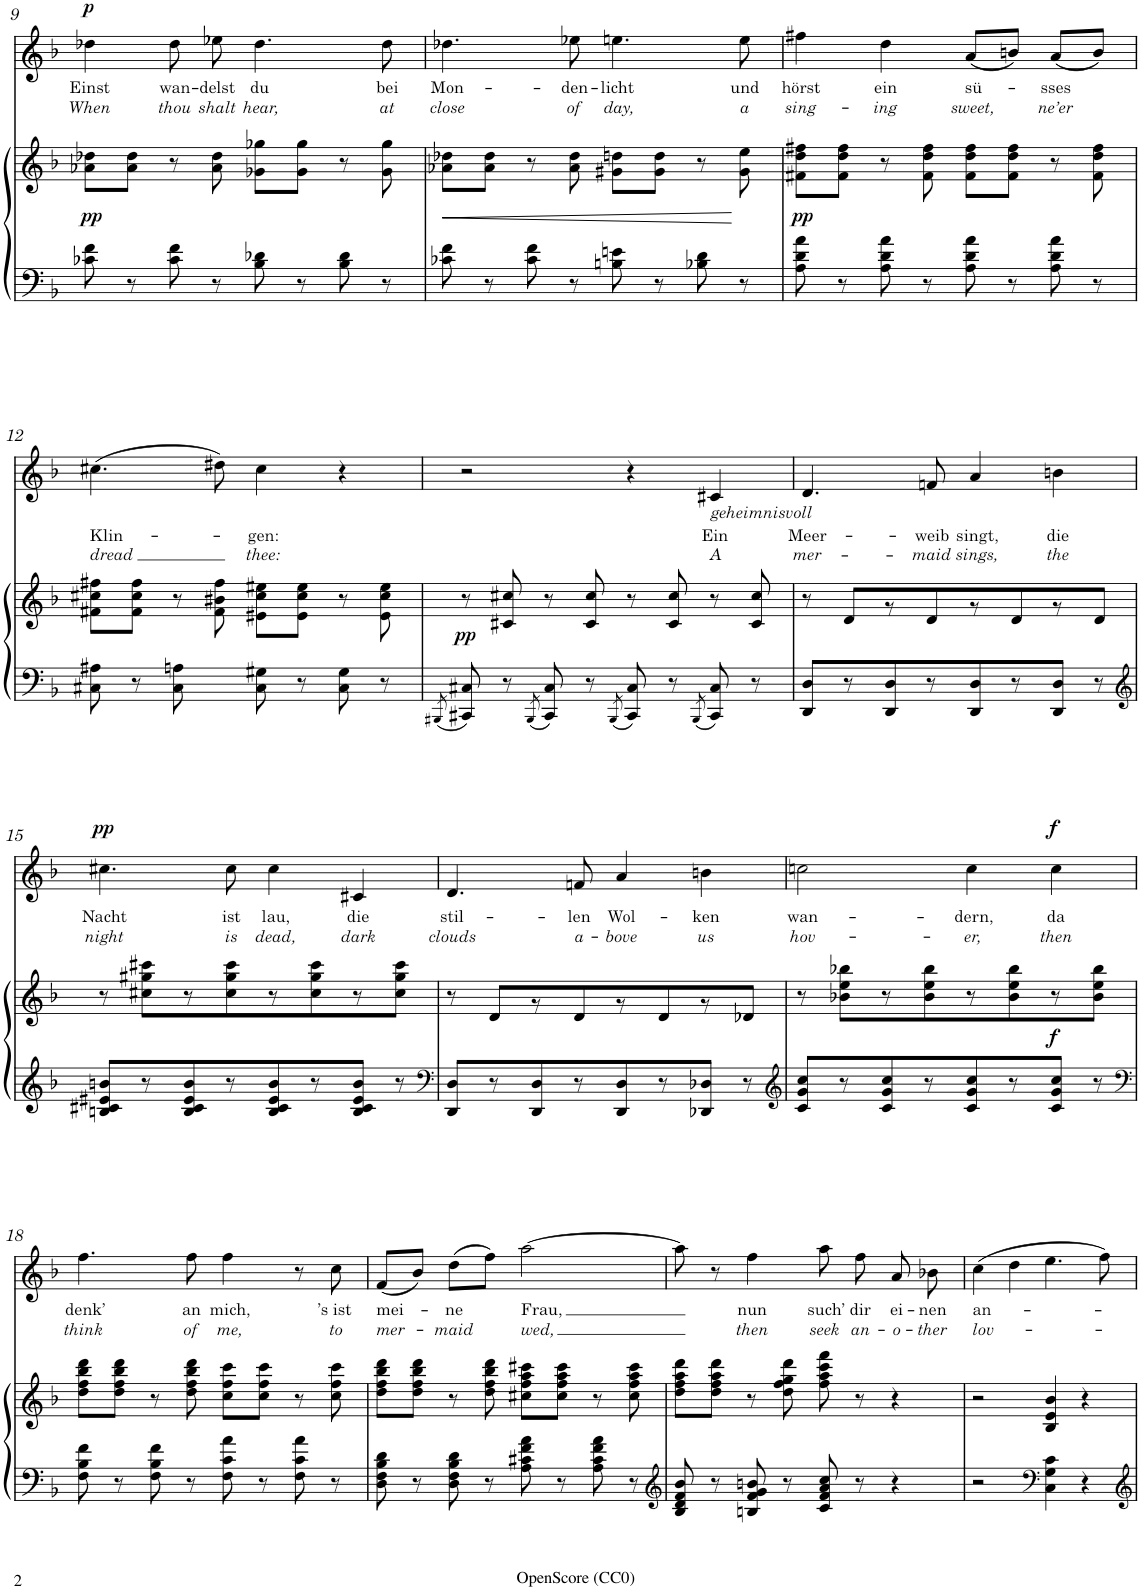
**kern	**kern	**dynam	**kern	**text	**text	**dynam
*part2	*part2	*part2	*part1	*part1	*part1	*part1
*staff3	*staff2	*staff2/3	*staff1	*staff1	*staff1	*staff1
*I"Piano	*	*	*I"Voice	*	*	*
*I'Pno	*	*	*	*	*	*
!!LO:PB:g=z
*clefF4	*clefG2	*	*clefG2	*	*	*
*k[b-]	*k[b-]	*	*k[b-]	*	*	*
*M4/4	*M4/4	*	*M4/4	*	*	*
=9	=9	=9	=9	=9	=9	=9
!	!	!LO:DY:b	!	!LO:LY:b	!LO:LY:b	!LO:DY:a
8c-X\ 8f\	8a-X\ 8dd-X\L	pp	4dd-X\	Einst	When	p
8r	8a-\ 8dd-\J	.	.	.	.	.
!	!	!	!	!LO:LY:b	!LO:LY:b	!
8c-\ 8f\	8r	.	8dd-\	wan-	thou	.
!	!	!	!	!LO:LY:b	!LO:LY:b	!
8r	8a-\ 8dd-\	.	8ee-X\	-delst	shalt	.
!	!	!	!	!LO:LY:b	!LO:LY:b	!
8B-\ 8d-X\	8g-X\ 8gg-X\L	.	4.dd-\	du	hear,	.
8r	8g-\ 8gg-\J	.	.	.	.	.
8B-\ 8d-\	8r	.	.	.	.	.
!	!	!	!	!LO:LY:b	!LO:LY:b	!
8r	8g-\ 8gg-\	.	8dd-\	bei	at	.
=10	=10	=10	=10	=10	=10	=10
!	!	!LO:HP:b	!	!LO:LY:b	!LO:LY:b	!
8c-X\ 8f\	8a-X\ 8dd-X\L	<	4.dd-X\	Mon-	close	.
8r	8a-\ 8dd-\J	.	.	.	.	.
8c-\ 8f\	8r	.	.	.	.	.
!	!	!	!	!LO:LY:b	!LO:LY:b	!
8r	8a-\ 8dd-\	.	8ee-X\	-den-	of	.
!	!	!	!	!LO:LY:b	!LO:LY:b	!
8Bn\ 8en\	8g#X\ 8ddn\L	.	4.een\	-licht	day,	.
8r	8g#\ 8dd\J	.	.	.	.	.
8B-X\ 8d\	8r	.	.	.	.	.
!	!	!	!	!LO:LY:b	!LO:LY:b	!
8r	8g#\ 8ee\	[	8ee\	und	a	.
=11	=11	=11	=11	=11	=11	=11
!	!	!LO:DY:b	!	!LO:LY:b	!LO:LY:b	!
8A\ 8d\ 8a\	8f#X\ 8dd\ 8ff#X\L	pp	4ff#X\	hörst	sing-	.
8r	8f#\ 8dd\ 8ff#\J	.	.	.	.	.
!	!	!	!	!LO:LY:b	!LO:LY:b	!
8A\ 8d\ 8a\	8r	.	4dd\	ein	-ing	.
8r	8f#\ 8dd\ 8ff#\	.	.	.	.	.
!	!	!	!	!LO:LY:b	!LO:LY:b	!
8A\ 8d\ 8a\	8f#\ 8dd\ 8ff#\L	.	(8a/L	sü-	sweet,	.
8r	8f#\ 8dd\ 8ff#\J	.	8bn/J)	.	.	.
!	!	!	!	!LO:LY:b	!LO:LY:b	!
8A\ 8d\ 8a\	8r	.	(8a/L	-sses	ne’er	.
8r	8f#\ 8dd\ 8ff#\	.	8b/J)	.	.	.
!!LO:LB:g=z
=12	=12	=12	=12	=12	=12	=12
!	!	!	!	!LO:LY:b	!LO:LY:b	!
8C#X\ 8A#X\	8f#X\ 8cc#X\ 8ff#X\L	.	(4.cc#X\	Klin-	dread	.
8r	8f#\ 8cc#\ 8ff#\J	.	.	.	.	.
8C#\ 8An\	8r	.	.	.	.	.
8ryy	8f#\ 8b#X\ 8ff#\	.	8dd#X\)	.	.	.
!	!	!	!	!LO:LY:b	!LO:LY:b	!
8C#\ 8G#X\	8e#X\ 8cc#\ 8ee#X\L	.	4cc#\	-gen:	thee:	.
8r	8e#\ 8cc#\ 8ee#\J	.	.	.	.	.
8C#\ 8G#\	8r	.	4r	.	.	.
8r	8e#\ 8cc#\ 8ee#\	.	.	.	.	.
=13	=13	=13	=13	=13	=13	=13
8qBBB#X/	.	.	.	.	.	.
!	!	!LO:DY:b	!	!	!	!
8CC#X/ 8C#X/	8r	pp	2r	.	.	.
8r	8c#X/ 8cc#X/	.	.	.	.	.
8qBBB#X/	.	.	.	.	.	.
8CC#/ 8C#/	8r	.	.	.	.	.
8r	8c#/ 8cc#/	.	.	.	.	.
8qBBB#X/	.	.	.	.	.	.
8CC#/ 8C#/	8r	.	4r	.	.	.
8r	8c#/ 8cc#/	.	.	.	.	.
8qBBB#X/	.	.	.	.	.	.
!	!	!	!LO:TX:b:i:t=geheimnisvoll	!	!	!
!	!	!	!	!LO:LY:b	!LO:LY:b	!
8CC#/ 8C#/	8r	.	4c#X/	Ein	A	.
8r	8c#/ 8cc#/	.	.	.	.	.
=14	=14	=14	=14	=14	=14	=14
!	!	!	!	!LO:LY:b	!LO:LY:b	!
8DD/ 8D/L	8r	.	4.d/	Meer-	mer-	.
8r	8d/L	.	.	.	.	.
8DD/ 8D/	8r	.	.	.	.	.
!	!	!	!	!LO:LY:b	!LO:LY:b	!
8r	8d/	.	8fn/	-weib	-maid	.
!	!	!	!	!LO:LY:b	!LO:LY:b	!
8DD/ 8D/	8r	.	4a/	singt,	sings,	.
8r	8d/	.	.	.	.	.
!	!	!	!	!LO:LY:b	!LO:LY:b	!
8DD/ 8D/J	8r	.	4bn\	die	the	.
8r	8d/J	.	.	.	.	.
!!LO:LB:g=z
=15	=15	=15	=15	=15	=15	=15
*clefG2	*	*	*	*	*	*
!	!	!	!	!LO:LY:b	!LO:LY:b	!LO:DY:a
8Bn/ 8c#X/ 8e#X/ 8bn/L	8r	.	4.cc#X\	Nacht	night	pp
8r	8cc#X\ 8gg#X\ 8ccc#X\L	.	.	.	.	.
8B/ 8c#/ 8e#/ 8b/	8r	.	.	.	.	.
!	!	!	!	!LO:LY:b	!LO:LY:b	!
8r	8cc#\ 8gg#\ 8ccc#\	.	8cc#\	ist	is	.
!	!	!	!	!LO:LY:b	!LO:LY:b	!
8B/ 8c#/ 8e#/ 8b/	8r	.	4cc#\	lau,	dead,	.
8r	8cc#\ 8gg#\ 8ccc#\	.	.	.	.	.
!	!	!	!	!LO:LY:b	!LO:LY:b	!
8B/ 8c#/ 8e#/ 8b/J	8r	.	4c#X/	die	dark	.
8r	8cc#\ 8gg#\ 8ccc#\J	.	.	.	.	.
=16	=16	=16	=16	=16	=16	=16
*clefF4	*	*	*	*	*	*
!	!	!	!	!LO:LY:b	!LO:LY:b	!
8DD/ 8D/L	8r	.	4.d/	stil-	clouds	.
8r	8d/L	.	.	.	.	.
8DD/ 8D/	8r	.	.	.	.	.
!	!	!	!	!LO:LY:b	!LO:LY:b	!
8r	8d/	.	8fn/	-len	a-	.
!	!	!	!	!LO:LY:b	!LO:LY:b	!
8DD/ 8D/	8r	.	4a/	Wol-	-bove	.
8r	8d/	.	.	.	.	.
!	!	!	!	!LO:LY:b	!LO:LY:b	!
8DD-X/ 8D-X/J	8r	.	4bn\	-ken	us	.
8r	8d-X/J	.	.	.	.	.
=17	=17	=17	=17	=17	=17	=17
*clefG2	*	*	*	*	*	*
!	!	!	!	!LO:LY:b	!LO:LY:b	!
8c/ 8g/ 8cc/L	8r	.	2ccn\	wan-	hov-	.
8r	8b-X\ 8ee\ 8bb-X\L	.	.	.	.	.
8c/ 8g/ 8cc/	8r	.	.	.	.	.
8r	8b-\ 8ee\ 8bb-\	.	.	.	.	.
!	!	!	!	!LO:LY:b	!LO:LY:b	!
8c/ 8g/ 8cc/	8r	.	4cc\	-dern,	-er,	.
8r	8b-\ 8ee\ 8bb-\	.	.	.	.	.
!	!	!LO:DY:b	!	!LO:LY:b	!LO:LY:b	!LO:DY:a
8c/ 8g/ 8cc/J	8r	f	4cc\	da	then	f
8r	8b-\ 8ee\ 8bb-\J	.	.	.	.	.
!!LO:LB:g=z
=18	=18	=18	=18	=18	=18	=18
*clefF4	*	*	*	*	*	*
!	!	!	!	!LO:LY:b	!LO:LY:b	!
8F\ 8B-\ 8f\	8dd\ 8ff\ 8bb-\ 8ddd\L	.	4.ff\	denk’	think	.
8r	8dd\ 8ff\ 8bb-\ 8ddd\J	.	.	.	.	.
8F\ 8B-\ 8f\	8r	.	.	.	.	.
!	!	!	!	!LO:LY:b	!LO:LY:b	!
8r	8dd\ 8ff\ 8bb-\ 8ddd\	.	8ff\	an	of	.
!	!	!	!	!LO:LY:b	!LO:LY:b	!
8F\ 8c\ 8a\	8cc\ 8ff\ 8ccc\L	.	4ff\	mich,	me,	.
8r	8cc\ 8ff\ 8ccc\J	.	.	.	.	.
8F\ 8c\ 8a\	8r	.	8r	.	.	.
!	!	!	!	!LO:LY:b	!LO:LY:b	!
8r	8cc\ 8ff\ 8ccc\	.	8cc\	’s ist	to	.
=19	=19	=19	=19	=19	=19	=19
!	!	!	!	!LO:LY:b	!LO:LY:b	!
8D\ 8F\ 8B-\ 8d\	8dd\ 8ff\ 8bb-\ 8ddd\L	.	(8f/L	mei-	mer-	.
8r	8dd\ 8ff\ 8bb-\ 8ddd\J	.	8b-/J)	.	.	.
!	!	!	!	!LO:LY:b	!LO:LY:b	!
8D\ 8F\ 8B-\ 8d\	8r	.	(8dd\L	-ne	-maid	.
8r	8dd\ 8ff\ 8bb-\ 8ddd\	.	8ff\J)	.	.	.
!	!	!	!	!LO:LY:b	!LO:LY:b	!
8A\ 8c#X\ 8f\ 8a\	8cc#X\ 8ff\ 8aa\ 8ccc#X\L	.	[2aa\	Frau,	wed,	.
8r	8cc#\ 8ff\ 8aa\ 8ccc#\J	.	.	.	.	.
8A\ 8c#\ 8f\ 8a\	8r	.	.	.	.	.
8r	8cc#\ 8ff\ 8aa\ 8ccc#\	.	.	.	.	.
=20	=20	=20	=20	=20	=20	=20
*clefG2	*	*	*	*	*	*
8B-/ 8d/ 8f/ 8b-/	8dd\ 8ff\ 8aa\ 8ddd\L	.	8aa\]	.	.	.
8r	8dd\ 8ff\ 8aa\ 8ddd\J	.	8r	.	.	.
!	!	!	!	!LO:LY:b	!LO:LY:b	!
8Bn/ 8f/ 8g/ 8bn/	8r	.	4ff\	nun	then	.
8r	8dd\ 8ff\ 8gg\ 8ddd\	.	.	.	.	.
!	!	!	!	!LO:LY:b	!LO:LY:b	!
8c/ 8f/ 8a/ 8cc/	8ff\ 8aa\ 8ccc\ 8fff\	.	8aa\	such’	seek	.
!	!	!	!	!LO:LY:b	!LO:LY:b	!
8r	8r	.	8ff\	dir	an-	.
!	!	!	!	!LO:LY:b	!LO:LY:b	!
4r	4r	.	8a/	ei-	-o-	.
!	!	!	!	!LO:LY:b	!LO:LY:b	!
.	.	.	8b-X\	-nen	-ther	.
=21	=21	=21	=21	=21	=21	=21
!	!	!	!	!LO:LY:b	!LO:LY:b	!
2r	2r	.	(4cc\	an-	lov-	.
.	.	.	4dd\	.	.	.
*clefF4	*	*	*	*	*	*
4C\ 4G\ 4c\	4B-/ 4e/ 4b-/	.	4.ee\	.	.	.
4r	4r	.	.	.	.	.
.	.	.	8ff\)	.	.	.
=	=	=	=	=	=	=
*-	*-	*-	*-	*-	*-	*-
